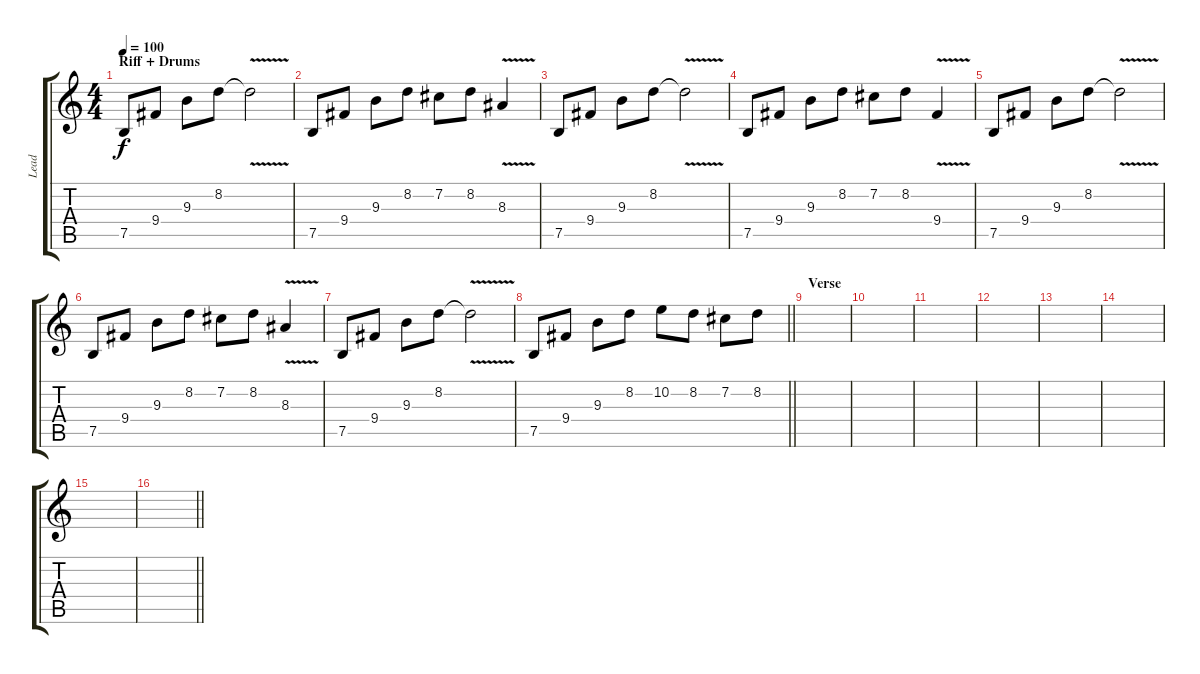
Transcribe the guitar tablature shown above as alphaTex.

\track ("Lead" "Lead") {instrument distortionguitar}
\staff {score tabs}
\tuning (B3 Gb3 D3 A2 E2 B1) {hide}
\ts (4 4)
\section ("" "Riff + Drums")
\tempo 100
\clef g2
\ks c
7.5.8{dy f} 9.4.8 9.3.8 8.2.8 8.2{v t}.2 |
7.5.8 9.4.8 9.3.8 8.2.8 7.2.8 8.2.8 8.3{v}.4 |
7.5.8 9.4.8 9.3.8 8.2.8 8.2{v t}.2 |
7.5.8 9.4.8 9.3.8 8.2.8 7.2.8 8.2.8 9.4{v}.4 |
7.5.8 9.4.8 9.3.8 8.2.8 8.2{v t}.2 |
7.5.8 9.4.8 9.3.8 8.2.8 7.2.8 8.2.8 8.3{v}.4 |
7.5.8 9.4.8 9.3.8 8.2.8 8.2{v t}.2 |
\barLineRight lightlight
7.5.8 9.4.8 9.3.8 8.2.8 10.2.8 8.2.8 7.2.8 8.2.8 |
\section ("" "Verse")
|
|
|
|
|
|
|
\barLineRight lightlight
